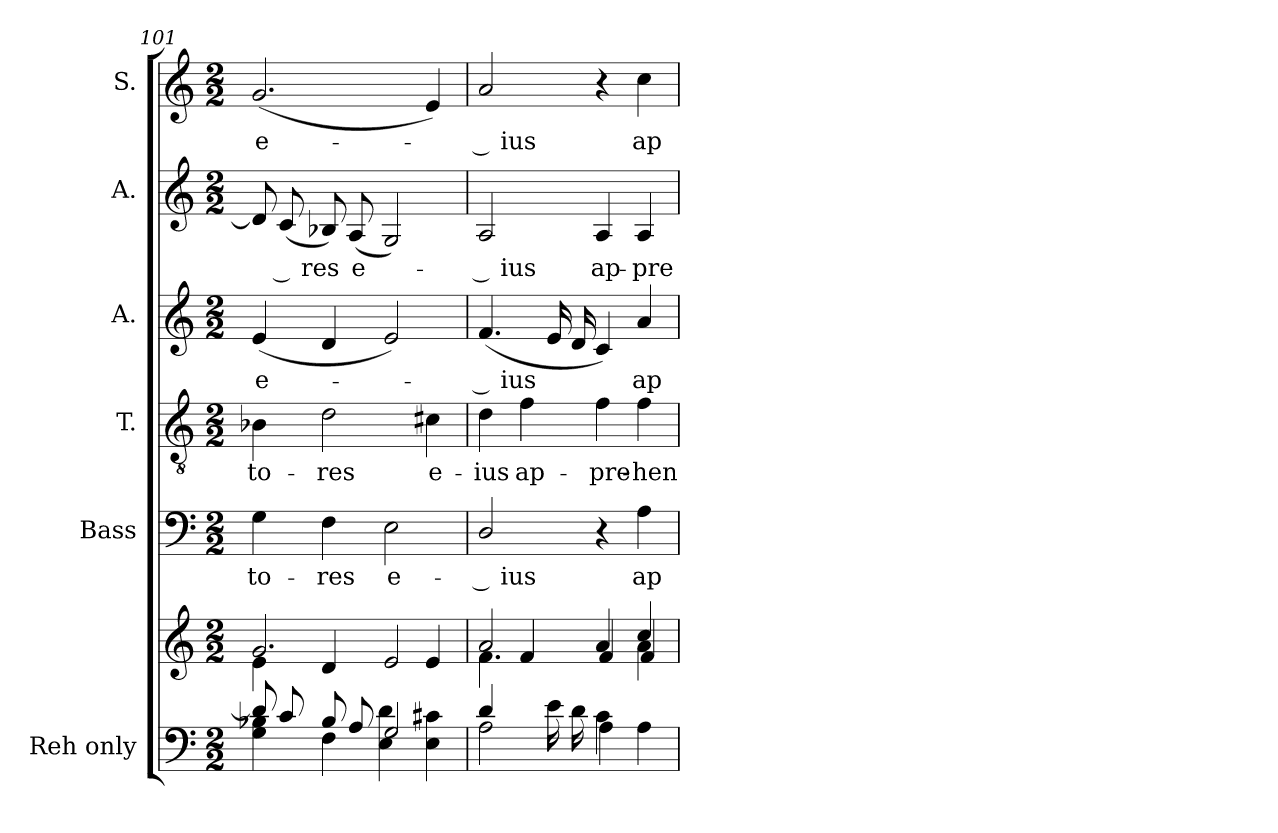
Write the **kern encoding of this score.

**kern	**kern	**kern	**text	**kern	**text	**kern	**text	**kern	**text	**kern	**text
*part6	*part6	*part5	*part5	*part4	*part4	*part3	*part3	*part2	*part2	*part1	*part1
*staff7	*staff6	*staff5	*staff5	*staff4	*staff4	*staff3	*staff3	*staff2	*staff2	*staff1	*staff1
*I"Reh only	*	*I"Bass	*	*I"T.	*	*I"A.	*	*I"A.	*	*I"S.	*
*	*	*I'B.	*	*	*	*	*	*	*	*	*
*clefF4	*clefG2	*clefF4	*	*clefGv2	*	*clefG2	*	*clefG2	*	*clefG2	*
*	*	*	*	*	*	*ITrd7c12	*	*ITrd7c12	*	*	*
*k[]	*k[]	*k[]	*	*k[]	*	*k[]	*	*k[]	*	*k[]	*
*C:	*C:	*C:	*	*C:	*	*C:	*	*C:	*	*C:	*
*M2/2	*M2/2	*M2/2	*	*M2/2	*	*M2/2	*	*M2/2	*	*M2/2	*
=101	=101	=101	=101	=101	=101	=101	=101	=101	=101	=101	=101
*^	*^	*	*	*	*	*	*	*	*	*	*
!	!	!	!	!	!LO:LY:b	!	!LO:LY:b	!	!LO:LY:b	!	!	!	!LO:LY:b
8d/]	4G\ 4B-X\	2.g/	4e\	4G\	-to-	4B-X\	-to-	(4E/	e-	8D/]	.	(2.g/	e-
!	!	!	!	!	!	!	!	!	!	!	!LO:LY:b	!	!
8c/	.	.	.	.	.	.	.	.	.	(<8C/	-­ res	.	.
!	!	!	!	!	!LO:LY:b	!	!LO:LY:b	!	!	!	!	!	!
8B-/	4F\	.	4d/	4F\	-res	2d\	-res	4D/	.	8BB-X/)	.	.	.
!	!	!	!	!	!	!	!	!	!	!	!LO:LY:b	!	!
8A/	.	.	.	.	.	.	.	.	.	(<8AA/	e-	.	.
!	!	!	!	!	!LO:LY:b	!	!	!	!	!	!	!	!
2G/	4E\ 4d\	.	2e/	2E\	e-	.	.	2E/)	.	2GG/)	.	.	.
!	!	!	!	!	!	!	!LO:LY:b	!	!	!	!	!	!
.	4E\ 4c#X\	4e/	.	.	.	4c#X\	e-	.	.	.	.	4e/)	.
!!LO:LB:g=z
=102	=102	=102	=102	=102	=102	=102	=102	=102	=102	=102	=102	=102	=102
*	*^	*	*^	*	*	*	*	*	*	*	*	*	*
!	!	!	!	!	!	!	!LO:LY:b	!	!LO:LY:b	!	!LO:LY:b	!	!LO:LY:b	!	!LO:LY:b
4.ryy	4d/	2A\	2a/	4.f\	4ryy	2D/	-­ ius	4d\	-ius	(4.F/	-­ ius	2AA/	-­ ius	2a/	-­ ius
!	!	!	!	!	!	!	!	!	!LO:LY:b	!	!	!	!	!	!
.	2.ryy	.	.	.	4f/	.	.	4f\	ap-	.	.	.	.	.	.
16e\	.	.	.	4.ryy	.	.	.	.	.	16E/	.	.	.	.	.
16d\	.	.	.	.	.	.	.	.	.	16D/	.	.	.	.	.
!	!	!	!	!	!	!	!	!	!LO:LY:b	!	!	!	!LO:LY:b	!	!
4c\	.	4A\	4a/	.	4f/	4r	.	4f\	-pre-	4C/)	.	4AA/	ap-	4r	.
!	!	!	!	!	!	!	!LO:LY:b	!	!LO:LY:b	!	!LO:LY:b	!	!LO:LY:b	!	!LO:LY:b
4ryy	.	4A\	4cc/	4a\	4f/	4A\	ap-	4f\	-hen-	4A/	ap-	4AA/	-pre-	4cc\	ap-
*v	*v	*v	*	*	*	*	*	*	*	*	*	*	*	*	*
*	*v	*v	*v	*	*	*	*	*	*	*	*	*	*
=	=	=	=	=	=	=	=	=	=	=	=
*-	*-	*-	*-	*-	*-	*-	*-	*-	*-	*-	*-
